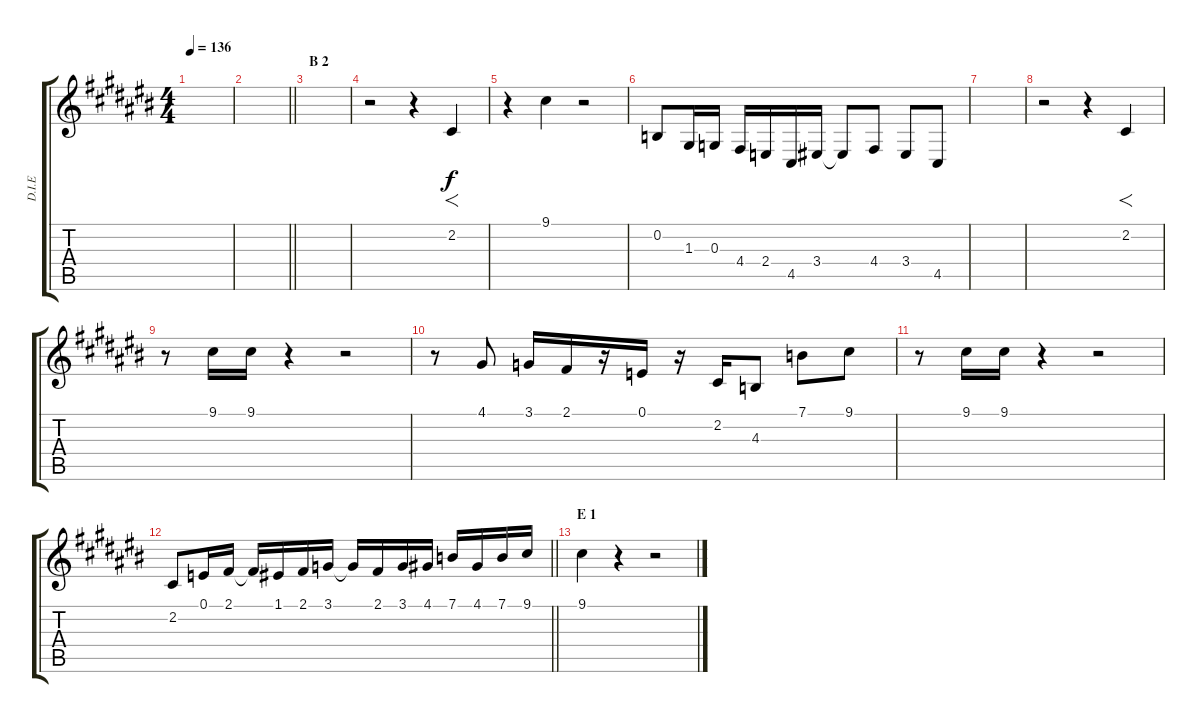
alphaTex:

\track ("D.I.E" "D.I.E") {instrument brasssection}
\staff {score tabs}
\tuning (E4 B3 G3 D3 A2 E2) {hide}
\ts (4 4)
\tempo 136
\clef g2
\ks c#
|
\barLineRight lightlight
|
\section ("" "B 2")
|
r.2{volume 9} r.4 2.2.4{f} |
r.4 9.1.4 r.2 |
0.2.8 1.3.16 0.3.16 4.4.16 2.4.16 4.5.16 3.4.16 3.4{t}.8 4.4.8 3.4.8 4.5.8 |
|
r.2 r.4 2.2.4{f} |
r.8 9.1.16 9.1.16 r.4 r.2 |
r.8 4.1.8 3.1.16 2.1.16 r.16 0.1.16 r.16 2.2.16 4.3.8 7.1.8 9.1.8 |
r.8 9.1.16 9.1.16 r.4 r.2 |
\barLineRight lightlight
2.2.8 0.1.16 2.1.16 2.1{t}.16 1.1.16 2.1.16 3.1.16 3.1{t}.16 2.1.16 3.1.16 4.1.16 7.1.16 4.1.16 7.1.16 9.1.16 |
\section ("" "E 1")
9.1.4 r.4 r.2
